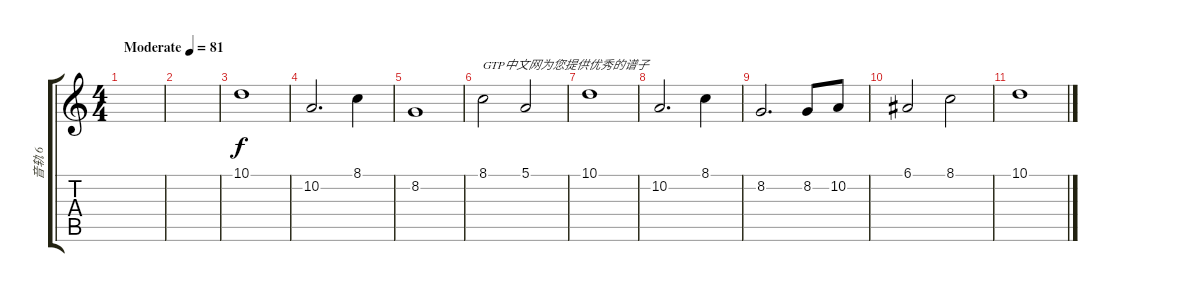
\track ("音轨 6" "音轨 6") {instrument tremolostrings}
\staff {score tabs}
\tuning (E4 B3 G3 D3 A2 E2) {hide}
\ts (4 4)
\tempo (81 "Moderate")
\clef g2
\ks c
|
|
10.1.1 |
10.2.2{d} 8.1.4 |
8.2.1 |
8.1.2{txt "GTP中文网为您提供优秀的谱子"} 5.1.2 |
10.1.1 |
10.2.2{d} 8.1.4 |
8.2.2{d} 8.2.8 10.2.8 |
6.1.2 8.1.2 |
10.1.1
